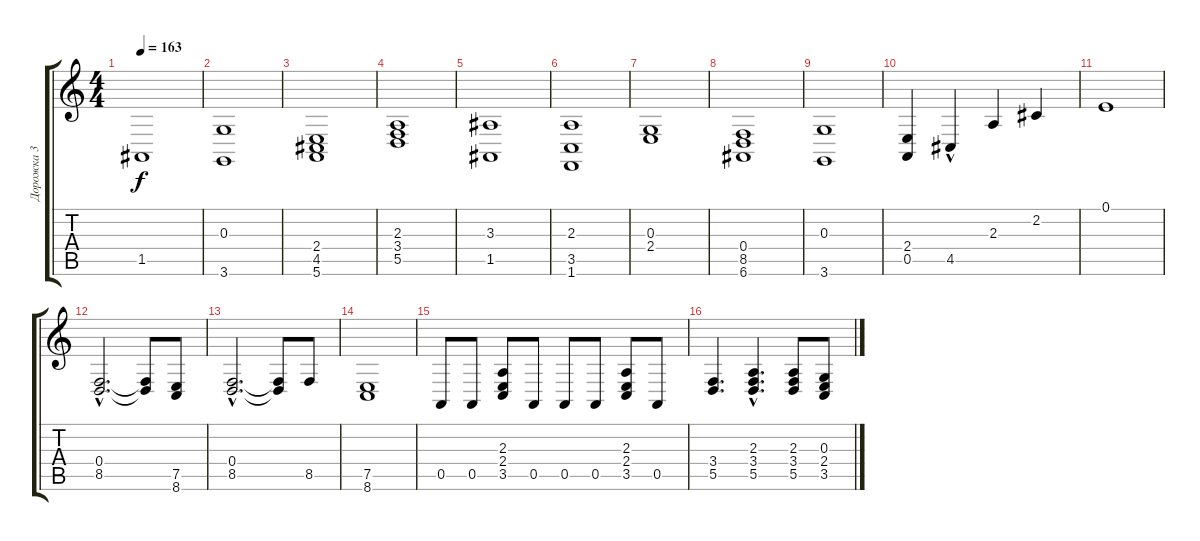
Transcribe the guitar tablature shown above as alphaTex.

\track ("Дорожка 3" "Дорожка 3") {instrument stringensemble1}
\staff {score tabs}
\tuning (E4 B3 G3 D3 A2 E2) {hide}
\ts (4 4)
\tempo 163
\clef g2
\ks c
1.5.1{dy f} |
(0.3 3.6).1 |
(2.4 4.5 5.6).1 |
(2.3 3.4 5.5).1 |
(3.3 1.5).1 |
(2.3 3.5 1.6).1 |
(0.3 2.4).1 |
(0.4 8.5 6.6).1 |
(0.3 3.6).1 |
(2.4 0.5).4 4.5{hac}.4 2.3.4 2.2.4 |
0.1.1 |
(0.4{hac} 8.5).2{d} (0.4{t} 8.5{t}).8 (7.5 8.6).8 |
(0.4{hac} 8.5).2{d} (0.4{t} 8.5{t}).8 8.5.8 |
(7.5 8.6).1 |
0.5.8 0.5.8 (2.3 2.4 3.5).8 0.5.8 0.5.8 0.5.8 (2.3 2.4 3.5).8 0.5.8 |
(3.4 5.5).4{d} (2.3 3.4 5.5{hac}).4{d} (2.3 3.4 5.5).8 (0.3 2.4 3.5).8
